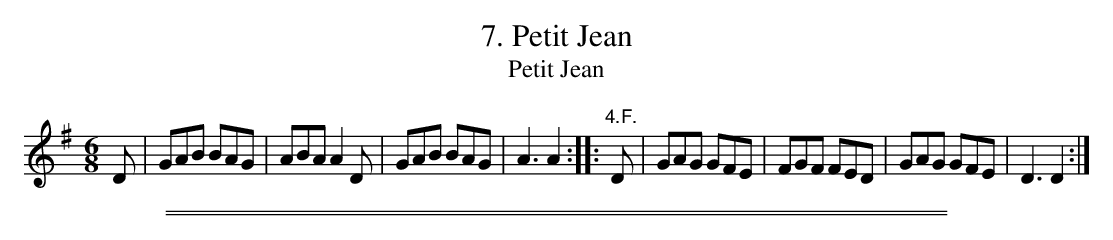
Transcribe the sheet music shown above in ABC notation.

X:1
T: 7. Petit Jean
T: Petit Jean
M: 6/8
L: 1/8
K: G
D |\
GAB BAG | ABA A2D | GAB BAG | A3 A2 :|\
|: "4.F."D |\
GAG GFE | FGF FED | GAG GFE | D3 D2 :|
